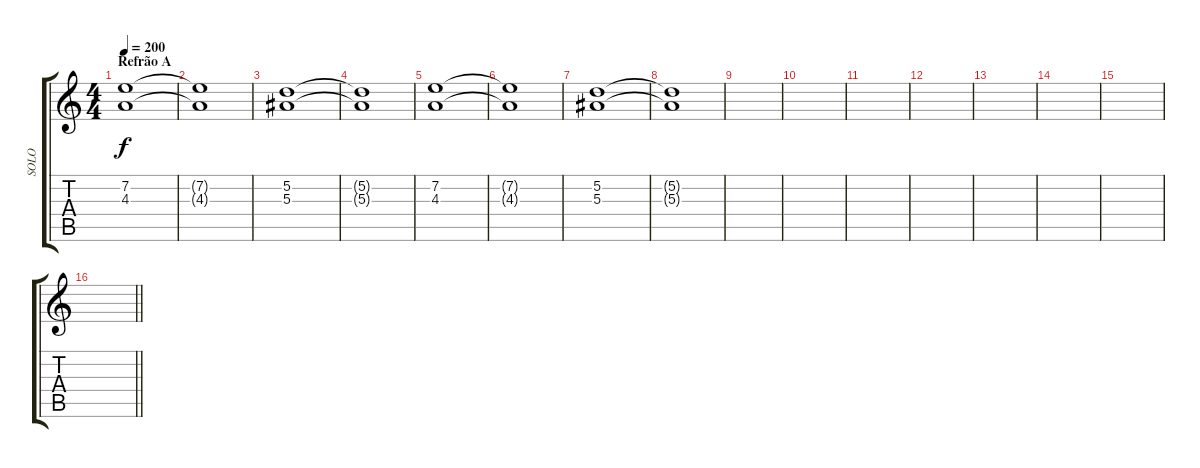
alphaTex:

\track ("SOLO" "SOLO") {instrument distortionguitar}
\staff {score tabs}
\tuning (D4 A3 F3 C3 G2 D2) {hide}
\ts (4 4)
\section ("" "Refrão A")
\tempo 200
\clef g2
\ks c
(7.2 4.3).1{dy f} |
(7.2{t} 4.3{t}).1 |
(5.2 5.3).1 |
(5.2{t} 5.3{t}).1 |
(7.2 4.3).1 |
(7.2{t} 4.3{t}).1 |
(5.2 5.3).1 |
(5.2{t} 5.3{t}).1 |
|
|
|
|
|
|
|
\barLineRight lightlight
